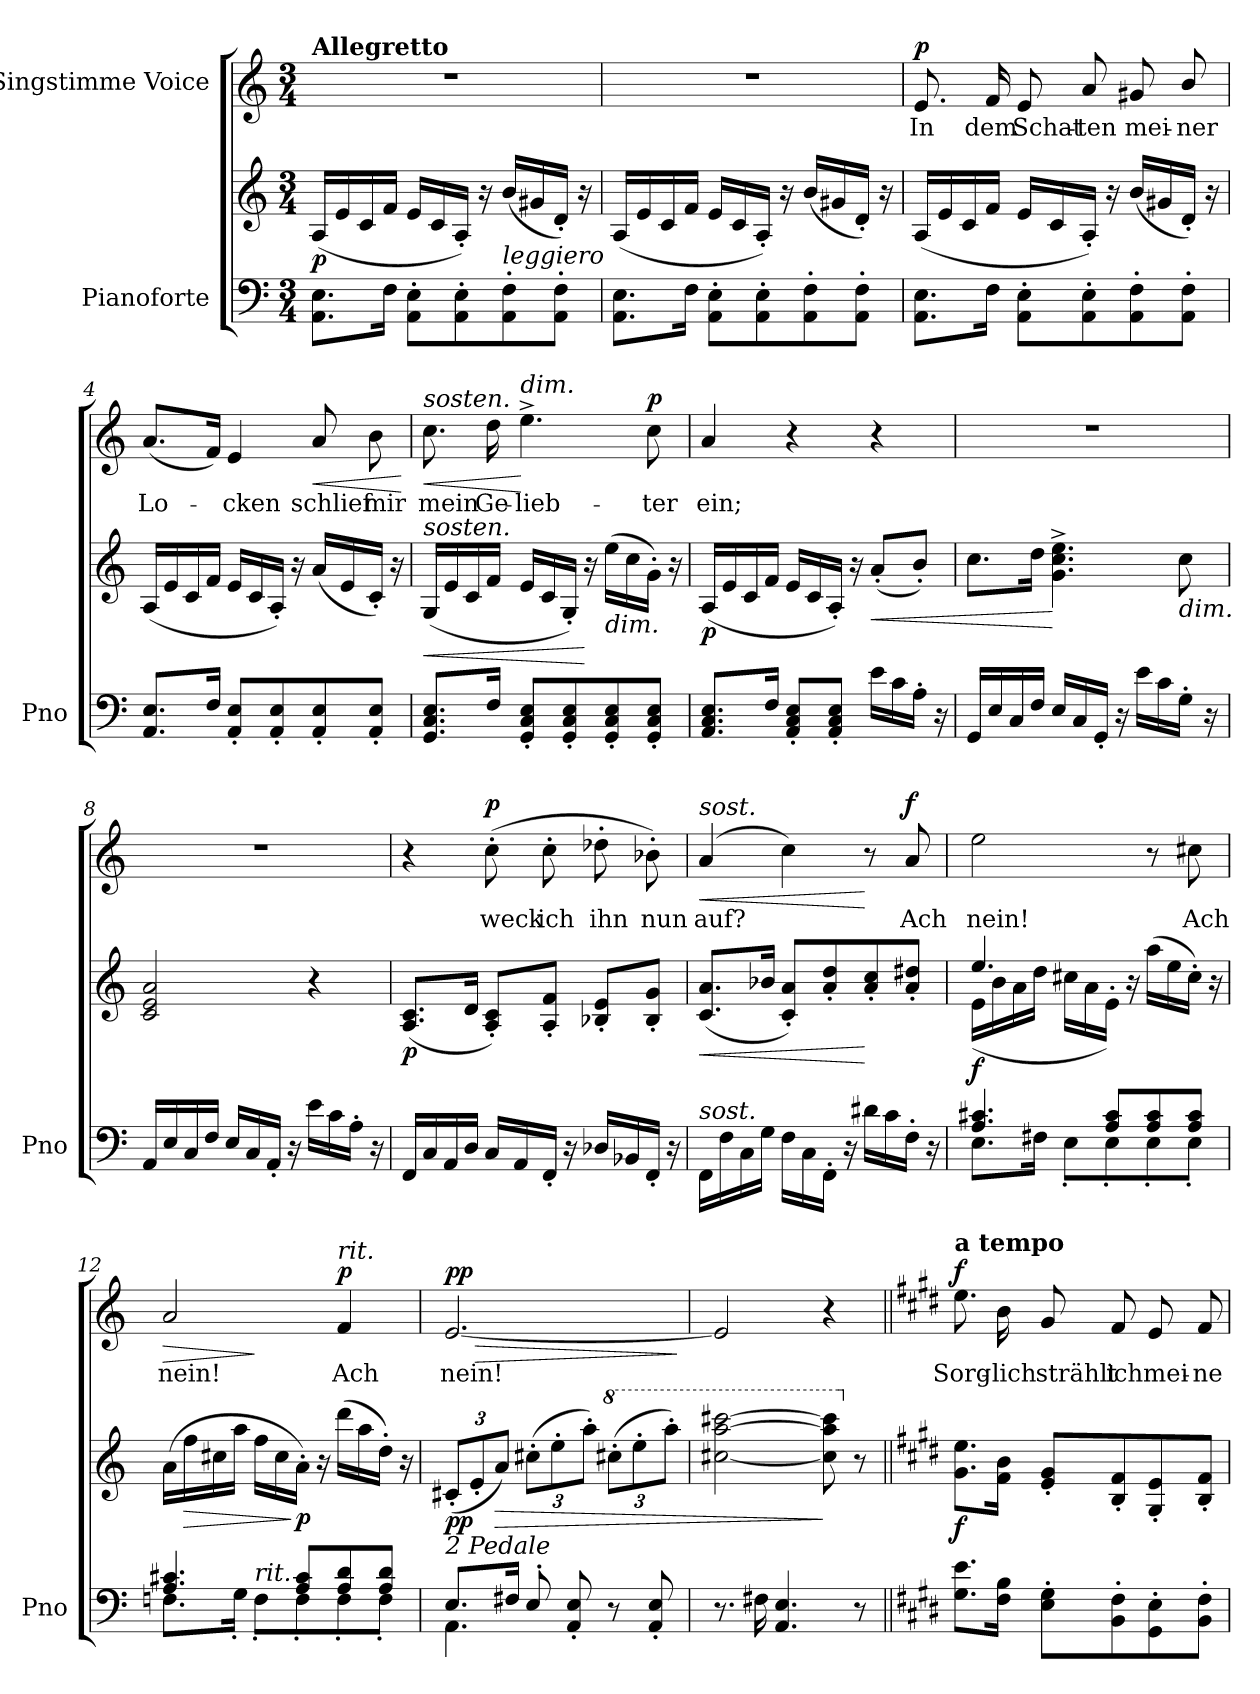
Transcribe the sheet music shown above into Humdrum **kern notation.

**kern	**kern	**dynam	**kern	**text	**dynam
*part2	*part2	*part2	*part1	*part1	*part1
*staff3	*staff2	*staff2/3	*staff1	*staff1	*staff1
*I"Pianoforte	*	*	*I"Singstimme Voice	*	*
*I'Pno	*	*	*	*	*
*clefF4	*clefG2	*	*clefG2	*	*
*k[]	*k[]	*	*k[]	*	*
*M3/4	*M3/4	*	*M3/4	*	*
=1	=1	=1	=1	=1	=1
!	!	!	!LO:TX:a:B:t=Allegretto	!	!
!	!	!LO:DY:b	!	!	!
8.AA\ 8.E\L	(16A/LL	p	2.r	.	.
.	16e/	.	.	.	.
.	16c/	.	.	.	.
16F\Jk	16f/JJ	.	.	.	.
8AA\' 8E\'L	16e/LL	.	.	.	.
.	16c/	.	.	.	.
8AA\' 8E\'	16A'/JJ)	.	.	.	.
.	16r	.	.	.	.
!LO:TX:i:t=leggiero	!	!	!	!	!
8AA\' 8F\'	(16b/LL	.	.	.	.
.	16g#X/	.	.	.	.
8AA\' 8F\'J	16d'/JJ)	.	.	.	.
.	16r	.	.	.	.
=2	=2	=2	=2	=2	=2
8.AA\ 8.E\L	(16A/LL	.	2.r	.	.
.	16e/	.	.	.	.
.	16c/	.	.	.	.
16F\Jk	16f/JJ	.	.	.	.
8AA\' 8E\'L	16e/LL	.	.	.	.
.	16c/	.	.	.	.
8AA\' 8E\'	16A'/JJ)	.	.	.	.
.	16r	.	.	.	.
8AA\' 8F\'	(16b/LL	.	.	.	.
.	16g#X/	.	.	.	.
8AA\' 8F\'J	16d'/JJ)	.	.	.	.
.	16r	.	.	.	.
=3	=3	=3	=3	=3	=3
!	!	!	!	!	!LO:DY:a
8.AA\ 8.E\L	(16A/LL	.	8.e/	In	p
.	16e/	.	.	.	.
.	16c/	.	.	.	.
16F\Jk	16f/JJ	.	16f/	dem	.
8AA\' 8E\'L	16e/LL	.	8e/	Schat-	.
.	16c/	.	.	.	.
8AA\' 8E\'	16A'/JJ)	.	8a/	-ten	.
.	16r	.	.	.	.
8AA\' 8F\'	(16b/LL	.	8g#X/	mei-	.
.	16g#X/	.	.	.	.
8AA\' 8F\'J	16d'/JJ)	.	8b/	-ner	.
.	16r	.	.	.	.
=4	=4	=4	=4	=4	=4
8.AA/ 8.E/L	(16A/LL	.	(8.a/L	Lo-	.
.	16e/	.	.	.	.
.	16c/	.	.	.	.
16F/Jk	16f/JJ	.	16f/Jk)	.	.
8AA/' 8E/'L	16e/LL	.	4e/	-cken	.
.	16c/	.	.	.	.
8AA/' 8E/'	16A'/JJ)	.	.	.	.
.	16r	.	.	.	.
!	!	!	!	!	!LO:HP:b
8AA/' 8E/'	(16a/LL	.	8a/	schlief	<
.	16e/	.	.	.	.
8AA/' 8E/'J	16c'/JJ)	.	8b\	mir	.
.	16r	.	.	.	.
.	.	.	.	.	[
=5	=5	=5	=5	=5	=5
!	!	!	!LO:TX:i:t=sosten.	!	!
!	!LO:TX:i:t=sosten.	!	!	!	!
!	!	!LO:HP:b	!	!	!LO:HP:b
8.GG/ 8.C/ 8.E/L	(16G/LL	<	8.cc\	mein	<
.	16e/	.	.	.	.
.	16c/	.	.	.	.
16F/Jk	16f/JJ	.	16dd\	Ge-	.
!	!	!	!LO:TX:a:i:t=dim.	!	!
8GG/' 8C/' 8E/'L	16e/LL	.	4.ee^\	-lieb-	[
.	16c/	.	.	.	.
8GG/' 8C/' 8E/'	16G'/JJ)	.	.	.	.
.	16r	[	.	.	.
!	!LO:TX:b:i:t=dim.	!	!	!	!
8GG/' 8C/' 8E/'	(16ee\LL	.	.	.	.
.	16cc\	.	.	.	.
!	!	!	!	!	!LO:DY:a
8GG/' 8C/' 8E/'J	16g'\JJ)	.	8cc\	-ter	p
.	16r	.	.	.	.
=6	=6	=6	=6	=6	=6
!	!	!LO:DY:b	!	!	!
8.AA/ 8.C/ 8.E/L	(16A/LL	p	4a/	ein;	.
.	16e/	.	.	.	.
.	16c/	.	.	.	.
16F/Jk	16f/JJ	.	.	.	.
8AA/' 8C/' 8E/'L	16e/LL	.	4r	.	.
.	16c/	.	.	.	.
8AA/' 8C/' 8E/'J	16A'/JJ)	.	.	.	.
.	16r	.	.	.	.
!	!	!LO:HP:b	!	!	!
16e\LL	(8a'/L	<	4r	.	.
16c\	.	.	.	.	.
16A'\JJ	8b'/J)	.	.	.	.
16r	.	.	.	.	.
=7	=7	=7	=7	=7	=7
16GG/LL	8.cc\L	.	2.r	.	.
16E/	.	.	.	.	.
16C/	.	.	.	.	.
16F/JJ	16dd\Jk	.	.	.	.
16E/LL	4.g\^ 4.cc\^ 4.ee\^	[	.	.	.
16C/	.	.	.	.	.
16GG'/JJ	.	.	.	.	.
16r	.	.	.	.	.
16e\LL	.	.	.	.	.
16c\	.	.	.	.	.
!	!LO:TX:b:i:t=dim.	!	!	!	!
16G'\JJ	8cc\	.	.	.	.
16r	.	.	.	.	.
=8	=8	=8	=8	=8	=8
16AA/LL	2c/ 2e/ 2a/	.	2.r	.	.
16E/	.	.	.	.	.
16C/	.	.	.	.	.
16F/JJ	.	.	.	.	.
16E/LL	.	.	.	.	.
16C/	.	.	.	.	.
16AA'/JJ	.	.	.	.	.
16r	.	.	.	.	.
16e\LL	4r	.	.	.	.
16c\	.	.	.	.	.
16A'\JJ	.	.	.	.	.
16r	.	.	.	.	.
=9	=9	=9	=9	=9	=9
!	!	!LO:DY:b	!	!	!
16FF/LL	(8.A/ 8.c/L	p	4r	.	.
16C/	.	.	.	.	.
16AA/	.	.	.	.	.
16D/JJ	16d/Jk	.	.	.	.
!	!	!	!	!	!LO:DY:a
16C/LL	8A/' 8c/'L)	.	(8cc'\	weck	p
16AA/	.	.	.	.	.
16FF'/JJ	8A/' 8f/'J	.	8cc'\	ich	.
16r	.	.	.	.	.
16D-X/LL	8B-X/' 8e/'L	.	8dd-X'\	ihn	.
16BB-X/	.	.	.	.	.
16FF'/JJ	8B-/' 8g/'J	.	8b-X'\)	nun	.
16r	.	.	.	.	.
=10	=10	=10	=10	=10	=10
!	!	!	!LO:TX:i:t=sost.	!	!
!LO:TX:i:t=sost.	!	!	!	!	!
!	!	!LO:HP:b	!	!	!LO:HP:b
16FF\LL	(8.c/ 8.a/L	<	(4a/	auf?	<
16F\	.	.	.	.	.
16C\	.	.	.	.	.
16G\JJ	16b-X/Jk	.	.	.	.
16F\LL	8c/' 8a/'L)	.	4cc\)	.	.
16C\	.	.	.	.	.
16FF'\JJ	8a/' 8dd/'	.	.	.	.
16r	.	.	.	.	.
16d#X\LL	8a/' 8cc/'	[	8r	.	[
16c\	.	.	.	.	.
!	!	!	!	!	!LO:DY:a
16F'\JJ	8a/' 8dd#X/'J	.	8a/	Ach	f
16r	.	.	.	.	.
=11	=11	=11	=11	=11	=11
*^	*^	*	*	*	*
!	!	!	!	!LO:DY:b	!	!	!
4.A/ 4.c#X/	8.E\L	4.ee/	(>16e\LL	f	2ee\	nein!	.
.	.	.	16b\	.	.	.	.
.	.	.	16a\	.	.	.	.
.	16F#X\Jk	.	16dd\JJ	.	.	.	.
.	8E'\L	.	16cc#X\LL	.	.	.	.
.	.	.	16a\	.	.	.	.
8A/ 8c#/L	8E'\	16ryy	16e'>\JJ)	.	.	.	.
.	.	16r	16ryy	.	.	.	.
8A/ 8c#/	8E'\	(>16aa\LL	8.ryy	.	8r	.	.
.	.	16ee\	.	.	.	.	.
8A/ 8c#/J	8E'\J	16cc#'>\JJ)	.	.	8cc#X\	Ach	.
.	.	16r	16ryy	.	.	.	.
=12	=12	=12	=12	=12	=12	=12	=12
!	!	!	!	!	!	!	!LO:HP:b
*	*	*v	*v	*	*^	*	*
4.A/ 4.c#X/	8.Fn\L	(16a\LL	.	2a/	4ryy	nein!	>
!	!	!	!LO:HP:b	!	!	!	!
.	.	16ff\	>	.	.	.	.
.	.	16cc#X\	.	.	.	.	.
.	16G'\Jk	16aa\JJ	.	.	.	.	.
!	!LO:TX:i:t=rit.	!	!	!	!	!	!
.	8F'\L	16ff\LL	.	.	4ryy	.	]
.	.	16cc#\	.	.	.	.	.
!	!	!	!LO:DY:n=1:b	!	!	!	!
8A/ 8c#/L	8F'\	16a'\JJ)	] p	.	.	.	.
.	.	16r	.	.	.	.	.
!	!	!	!	!LO:TX:i:t=rit.	!	!	!
!	!	!	!	!	!	!	!LO:DY:a
8A/ 8d/	8F'\	(16ddd\LL	.	4f/	4ryy	Ach	p
.	.	16aa\	.	.	.	.	.
8A/ 8d/J	8F'\J	16dd'\JJ)	.	.	.	.	.
.	.	16r	.	.	.	.	.
*	*	*	*	*v	*v	*	*
=13	=13	=13	=13	=13	=13	=13
*	*	*Xbrackettup	*	*	*	*
!LO:TX:i:t=2 Pedale	!	!	!	!	!	!
!	!	!	!LO:DY:b	!	!	!LO:HP:b
!	!	!	!	!	!	!LO:DY:n=1:a
8.E/L	4.AA\	(12c#X'/L	pp	[2.e/	nein!	> pp
.	.	12e'/	.	.	.	.
!	!	!	!LO:HP:b	!	!	!
.	.	12a/J)	>	.	.	.
16F#X/Jk	.	.	.	.	.	.
8E'/	.	(12cc#X'\L	.	.	.	.
.	.	12ee'\	.	.	.	.
8AA/'< 8E/'<	8ryy	.	.	.	.	.
.	.	12aa'\J)	.	.	.	.
*	*	*8va	*	*	*	*
8r	8ryy	(12ccc#X'\L	.	.	.	.
.	.	12eee'\	.	.	.	.
8AA/'< 8E/'<	8ryy	.	.	.	.	.
.	.	12aaa'\J)	.	.	.	.
*v	*v	*	*	*	*	*
.	.	.	.	.	]
=14	=14	=14	=14	=14	=14
8.r	[2ccc#X\ [2aaa\ [2cccc#X\	.	2e/]	.	.
16F#X\	.	.	.	.	.
4.AA/ 4.E/	.	.	.	.	.
.	8ccc#\] 8aaa\] 8cccc#\]	]	4r	.	.
*	*X8va	*	*	*	*
8r	8r	.	.	.	.
=15||	=15||	=15||	=15||	=15||	=15||
*k[f#c#g#d#]	*k[f#c#g#d#]	*	*k[f#c#g#d#]	*	*
!	!	!	!LO:TX:a:B:t=a tempo	!	!
!	!	!LO:DY:b	!	!	!LO:DY:a
8.G#\ 8.e\L	8.g#\ 8.ee\L	f	8.ee\	Sorg-	f
16F#\ 16B\Jk	16f#\ 16b\Jk	.	16b\	-lich	.
8E\' 8G#\'L	8e/' 8g#/'L	.	8g#/	strählt	.
8BB\' 8F#\'	8B/' 8f#/'	.	8f#/	ich	.
8GG#\' 8E\'	8G#/' 8e/'	.	8e/	mei-	.
8BB\' 8F#\'J	8B/' 8f#/'J	.	8f#/	-ne	.
=	=	=	=	=	=
*-	*-	*-	*-	*-	*-
